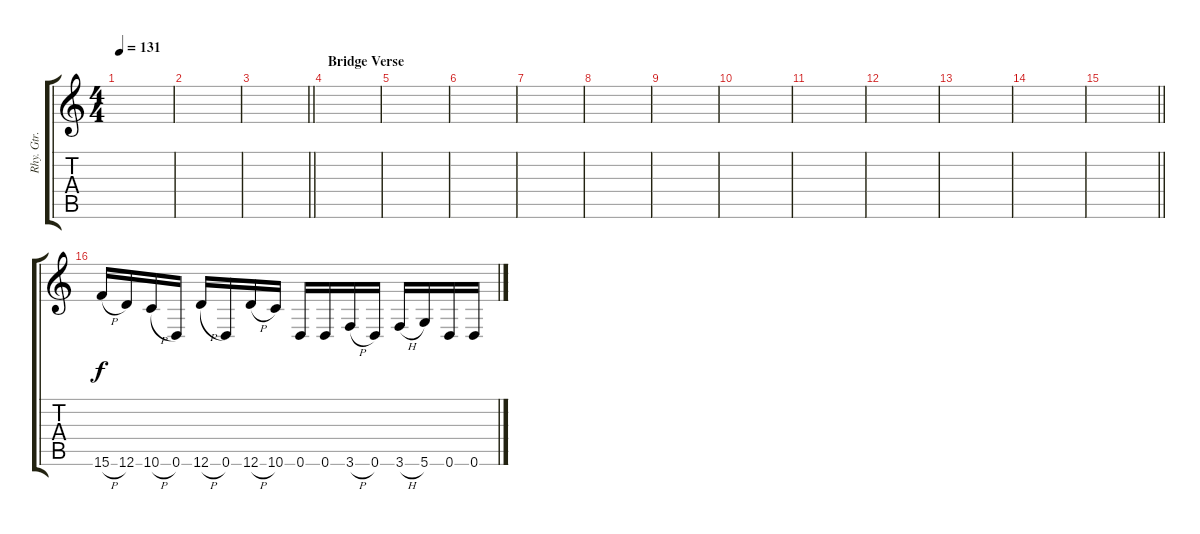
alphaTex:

\track ("Rhy. Gtr. 2" "Rhy. Gtr. ") {instrument distortionguitar}
\staff {score tabs}
\tuning (E4 B3 G3 D3 A2 D2) {hide}
\ts (4 4)
\tempo 131
\clef g2
\ks c
|
|
\barLineRight lightlight
|
\section ("" "Bridge Verse")
|
|
|
|
|
|
|
|
|
|
|
\barLineRight lightlight
|
\section ("" "")
15.6{h}.16{volume 5} 12.6.16 10.6{h}.16 0.6.16 12.6{h}.16 0.6.16 12.6{h}.16 10.6.16 0.6.16 0.6.16 3.6{h}.16 0.6.16 3.6{h}.16 5.6.16 0.6.16 0.6.16
